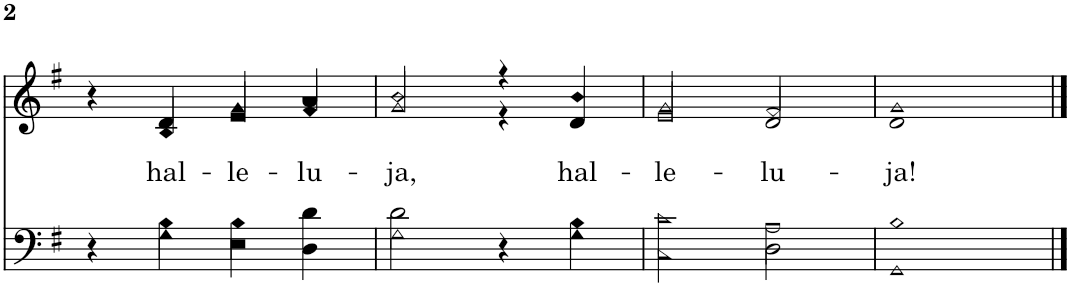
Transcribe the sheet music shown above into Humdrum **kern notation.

**kern	**kern	**text	**text
*part2	*part1	*part1	*part1
*staff2	*staff1	*staff1	*staff1
*I"Men	*I"Women	*	*
!!LO:PB:g=z
*clefF4	*clefG2	*	*
*k[f#]	*k[f#]	*	*
*M4/4	*M4/4	*	*
=7	=7	=7	=7
*^	*^	*	*
4r	4ryy	4r	4ryy	.	.
!	!	!	!	!	!LO:LY:b
4B\	4G\	4d/	4B/	.	hal-
!	!	!	!	!	!LO:LY:b
4B\	4E\	4g/	4e/	.	-le-
!	!	!	!	!	!LO:LY:b
4d\	4D\	4a/	4f#/	.	-lu-
=8	=8	=8	=8	=8	=8
!	!	!	!	!	!LO:LY:b
2d\	2G\	2b/	2g/	.	-ja,
4r	4ryy	4r	4r	.	.
!	!	!	!	!	!LO:LY:b
4B\	4G\	4b/	4d/	.	hal-
=9	=9	=9	=9	=9	=9
!	!	!	!	!	!LO:LY:b
2c\	2C\	2g/	2e/	.	-le-
!	!	!	!	!	!LO:LY:b
2A\	2D\	2f#/	2d/	.	-lu-
=10	=10	=10	=10	=10	=10
!	!	!	!	!	!LO:LY:b
1B	1GG	1g	1d	.	-ja!
*v	*v	*	*	*	*
*	*v	*v	*	*
==	==	==	==
*-	*-	*-	*-
